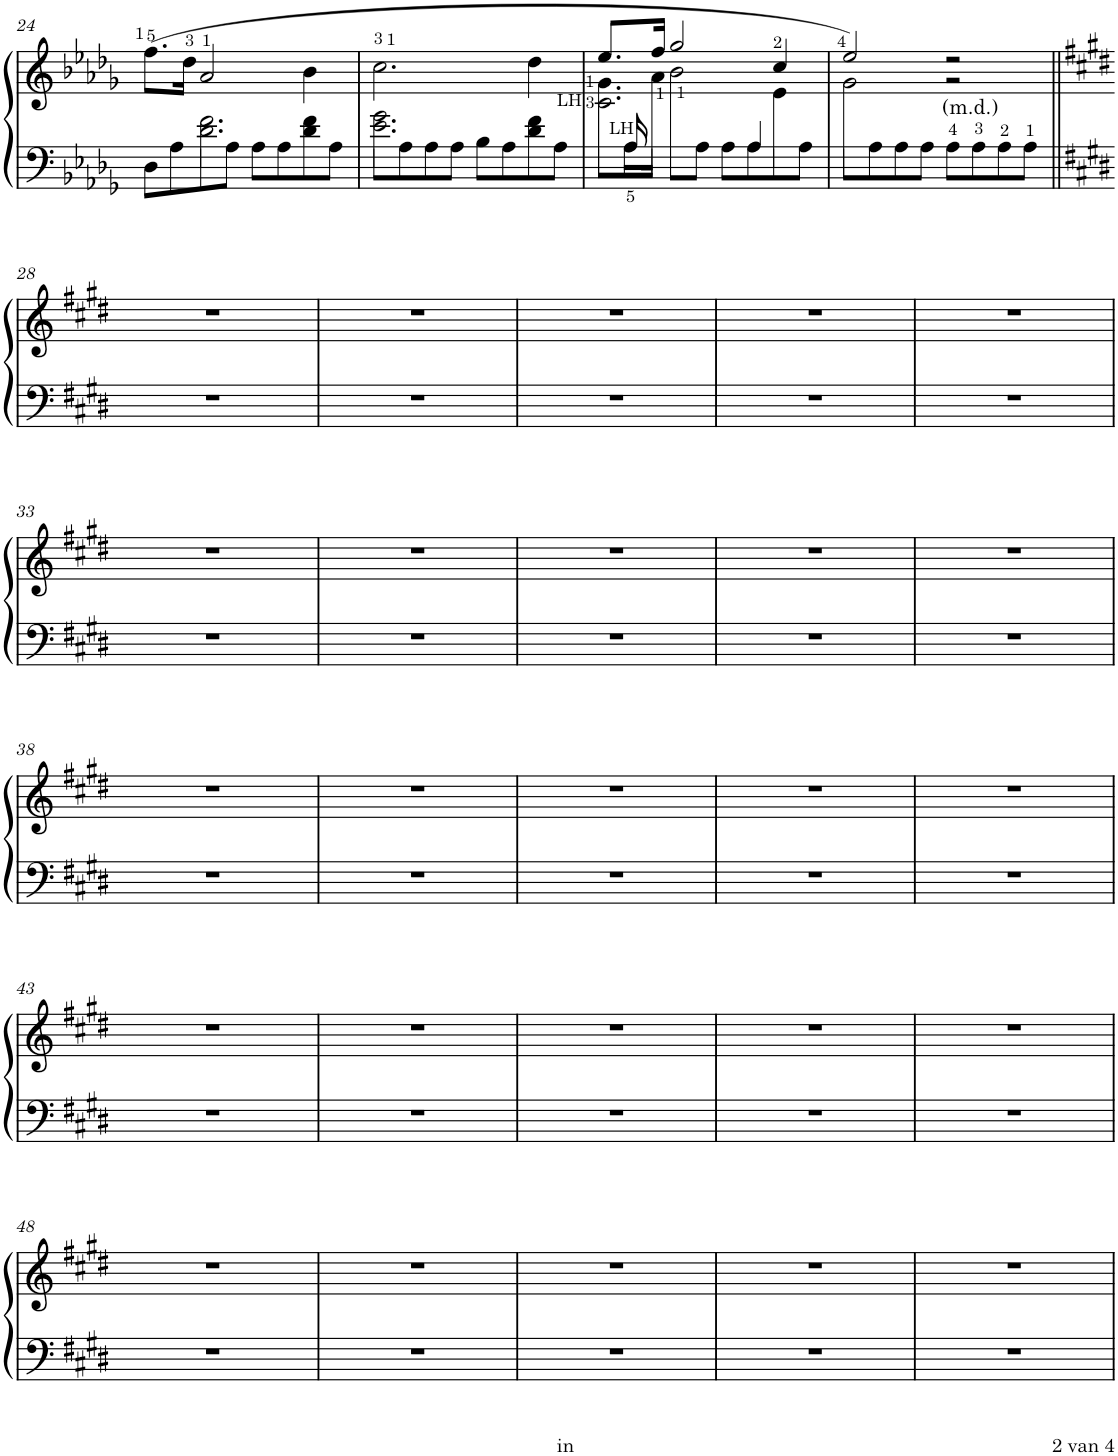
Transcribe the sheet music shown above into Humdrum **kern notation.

**kern	**kern
*part1	*part1
*staff2	*staff1
*I"Piano	*
*I'Pno.	*
!!LO:PB:g=z
*clefF4	*clefG2
*k[b-e-a-d-g-]	*k[b-e-a-d-g-]
*M4/4	*M4/4
*met(c)	*met(c)
=24	=24
*^	*
8D-\L	4ryy	(8.ff\L
8A-\	.	.
.	.	16dd-\Jk
8A-\	2.d-\ 2.f\	2a-/
8A-\J	.	.
8A-\L	.	.
8A-\	.	.
8d-\ 8f\	.	4b-\
8A-\J	.	.
=25	=25	=25
8A-\L	2.e-\ 2.g-\	2.cc\
8A-\	.	.
8A-\	.	.
8A-\J	.	.
8B-\L	.	.
8A-\	.	.
8d-\ 8f\	4ryy	4dd-\
8A-\J	.	.
=26	=26	=26
*	*	*^
*	*	*	*^
!	!	!LO:TX:b:t=LH	!	!
8A-\L	8ryy	8.ee-/L	8.g->\L	2.c\
!LO:TX:a:t=LH	!	!	!	!
16A-\L	16A-/	.	.	.
16A-\JJ	4..ryy	16ff/Jk	16a-\Jk	.
8A-\L	.	2gg-/	2b-\	.
8A-\J	.	.	.	.
8A-\L	.	.	.	.
8A-\	4A-/	.	.	.
8A-\	.	4cc/	4e-\	4ryy
8A-\J	8ryy	.	.	.
*v	*v	*	*	*
*	*	*v	*v
=27	=27	=27
8A-\L	2ee-/)	2g-\
8A-\	.	.
8A-\	.	.
8A-\J	.	.
!LO:TX:a:t=(m.d.)	!	!
8A->\L	2r	2r
8A->\	.	.
8A->\	.	.
8A->\J	.	.
*	*v	*v
!!LO:LB:g=z
=28||	=28||
*k[f#c#g#d#]	*k[f#c#g#d#]
1r	1r
=29	=29
1r	1r
=30	=30
1r	1r
=31	=31
1r	1r
=32	=32
1r	1r
!!LO:LB:g=z
=33	=33
1r	1r
=34	=34
1r	1r
=35	=35
1r	1r
=36	=36
1r	1r
=37	=37
1r	1r
!!LO:LB:g=z
=38	=38
1r	1r
=39	=39
1r	1r
=40	=40
1r	1r
=41	=41
1r	1r
=42	=42
1r	1r
!!LO:LB:g=z
=43	=43
1r	1r
=44	=44
1r	1r
=45	=45
1r	1r
=46	=46
1r	1r
=47	=47
1r	1r
!!LO:LB:g=z
=48	=48
1r	1r
=49	=49
1r	1r
=50	=50
1r	1r
=51	=51
1r	1r
=52	=52
1r	1r
=	=
*-	*-
